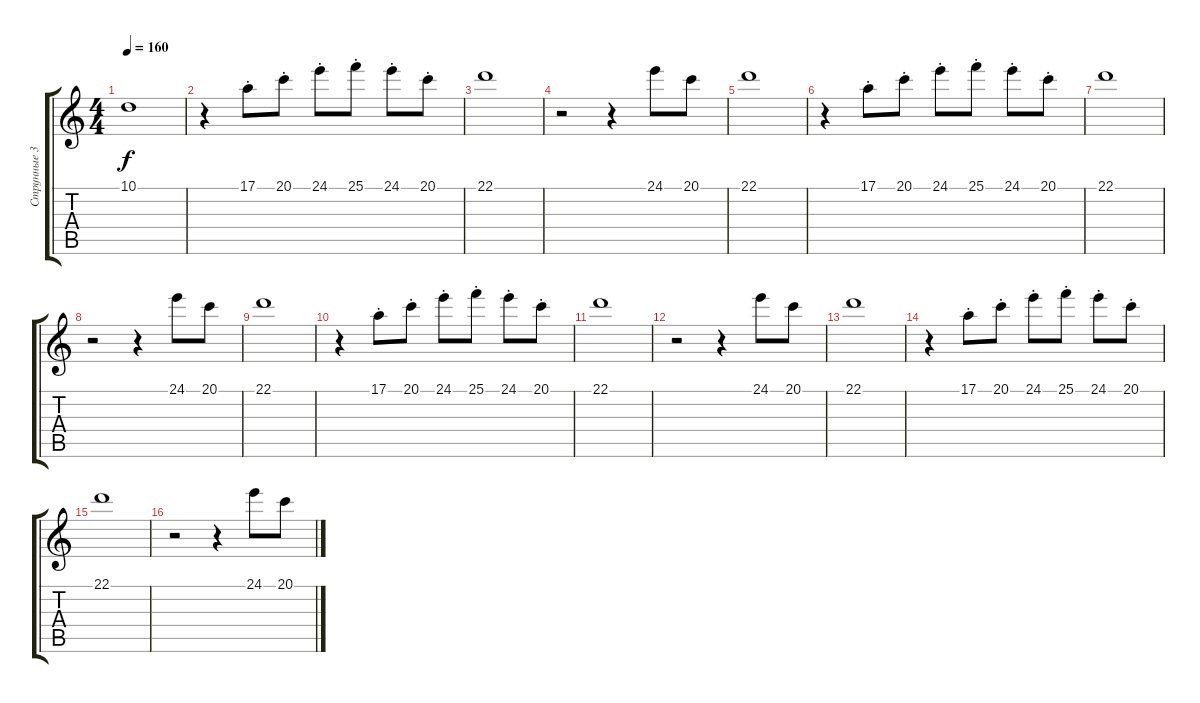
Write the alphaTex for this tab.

\track ("Струнные 3" "Струнные 3") {instrument stringensemble1}
\staff {score tabs}
\tuning (E4 B3 G3 D3 A2 E2) {hide}
\ts (4 4)
\tempo 160
\clef g2
\ks c
10.1.1{dy f} |
r.4 17.1{st}.8 20.1{st}.8 24.1{st}.8 25.1{st}.8 24.1{st}.8 20.1{st}.8 |
22.1.1 |
r.2 r.4 24.1.8 20.1.8 |
22.1.1 |
r.4 17.1{st}.8 20.1{st}.8 24.1{st}.8 25.1{st}.8 24.1{st}.8 20.1{st}.8 |
22.1.1 |
r.2 r.4 24.1.8 20.1.8 |
22.1.1 |
r.4 17.1{st}.8 20.1{st}.8 24.1{st}.8 25.1{st}.8 24.1{st}.8 20.1{st}.8 |
22.1.1 |
r.2 r.4 24.1.8 20.1.8 |
22.1.1 |
r.4 17.1{st}.8 20.1{st}.8 24.1{st}.8 25.1{st}.8 24.1{st}.8 20.1{st}.8 |
22.1.1 |
r.2 r.4 24.1.8 20.1.8
